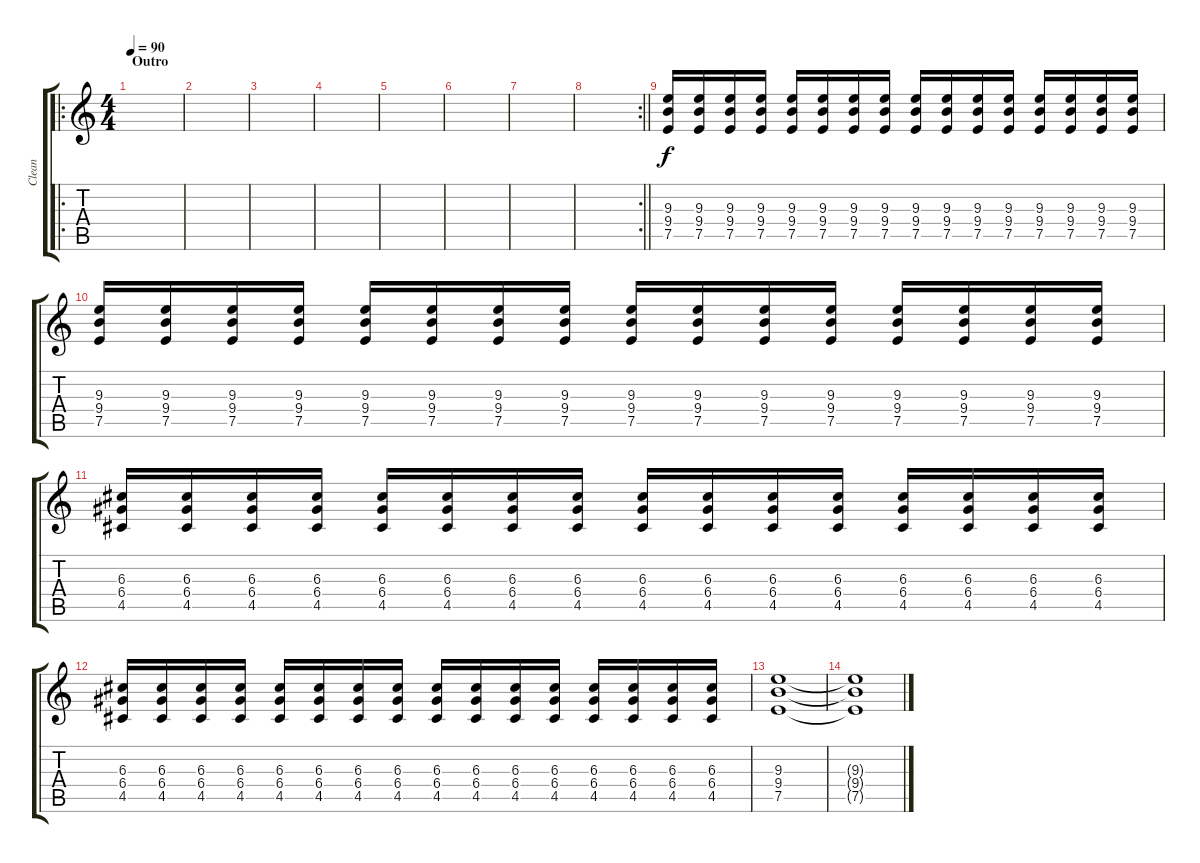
\track ("Clean" "Clean") {instrument electricguitarclean}
\staff {score tabs}
\tuning (E4 B3 G3 D3 A2 E2) {hide}
\ro
\ts (4 4)
\section ("" "Outro")
\tempo 90
\clef g2
\ks c
|
|
|
|
|
|
|
\rc 2
\barLineRight lightlight
|
(9.3 9.4 7.5).16{volume 5} (9.3 9.4 7.5).16 (9.3 9.4 7.5).16 (9.3 9.4 7.5).16 (9.3 9.4 7.5).16 (9.3 9.4 7.5).16 (9.3 9.4 7.5).16 (9.3 9.4 7.5).16 (9.3 9.4 7.5).16 (9.3 9.4 7.5).16 (9.3 9.4 7.5).16 (9.3 9.4 7.5).16 (9.3 9.4 7.5).16 (9.3 9.4 7.5).16 (9.3 9.4 7.5).16 (9.3 9.4 7.5).16 |
(9.3 9.4 7.5).16 (9.3 9.4 7.5).16 (9.3 9.4 7.5).16 (9.3 9.4 7.5).16 (9.3 9.4 7.5).16 (9.3 9.4 7.5).16 (9.3 9.4 7.5).16 (9.3 9.4 7.5).16 (9.3 9.4 7.5).16 (9.3 9.4 7.5).16 (9.3 9.4 7.5).16 (9.3 9.4 7.5).16 (9.3 9.4 7.5).16 (9.3 9.4 7.5).16 (9.3 9.4 7.5).16 (9.3 9.4 7.5).16 |
(6.3 6.4 4.5).16 (6.3 6.4 4.5).16 (6.3 6.4 4.5).16 (6.3 6.4 4.5).16 (6.3 6.4 4.5).16 (6.3 6.4 4.5).16 (6.3 6.4 4.5).16 (6.3 6.4 4.5).16 (6.3 6.4 4.5).16 (6.3 6.4 4.5).16 (6.3 6.4 4.5).16 (6.3 6.4 4.5).16 (6.3 6.4 4.5).16 (6.3 6.4 4.5).16 (6.3 6.4 4.5).16 (6.3 6.4 4.5).16 |
(6.3 6.4 4.5).16 (6.3 6.4 4.5).16 (6.3 6.4 4.5).16 (6.3 6.4 4.5).16 (6.3 6.4 4.5).16 (6.3 6.4 4.5).16 (6.3 6.4 4.5).16 (6.3 6.4 4.5).16 (6.3 6.4 4.5).16 (6.3 6.4 4.5).16 (6.3 6.4 4.5).16 (6.3 6.4 4.5).16 (6.3 6.4 4.5).16 (6.3 6.4 4.5).16 (6.3 6.4 4.5).16 (6.3 6.4 4.5).16 |
(9.3 9.4 7.5).1 |
(9.3{t} 9.4{t} 7.5{t}).1
